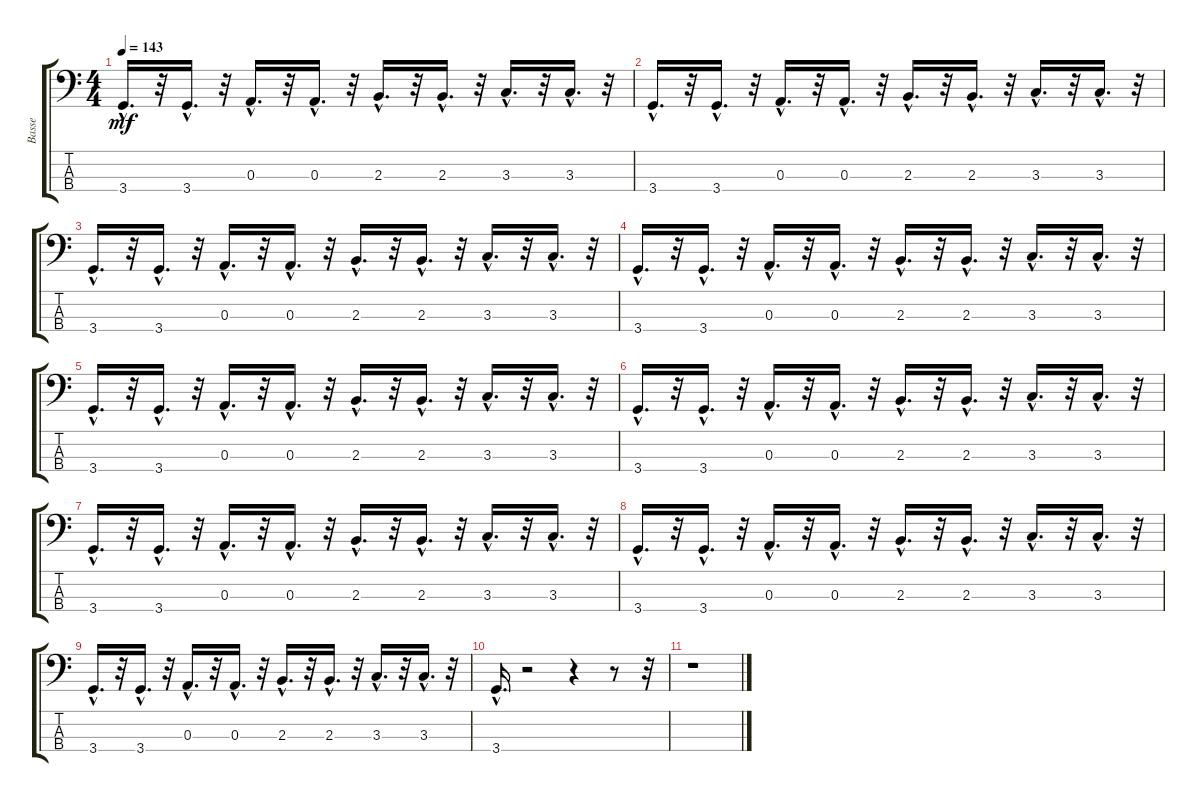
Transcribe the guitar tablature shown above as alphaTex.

\track ("Basse" "Basse") {instrument acousticbass}
\staff {score tabs}
\tuning (G2 D2 A1 E1) {hide}
\ts (4 4)
\tempo 143
\clef f4
\ks c
3.4{hac}.16{d dy mf} r.32 3.4{hac}.16{d} r.32 0.3{hac}.16{d} r.32 0.3{hac}.16{d} r.32 2.3{hac}.16{d} r.32 2.3{hac}.16{d} r.32 3.3{hac}.16{d} r.32 3.3{hac}.16{d} r.32 |
3.4{hac}.16{d} r.32 3.4{hac}.16{d} r.32 0.3{hac}.16{d} r.32 0.3{hac}.16{d} r.32 2.3{hac}.16{d} r.32 2.3{hac}.16{d} r.32 3.3{hac}.16{d} r.32 3.3{hac}.16{d} r.32 |
3.4{hac}.16{d} r.32 3.4{hac}.16{d} r.32 0.3{hac}.16{d} r.32 0.3{hac}.16{d} r.32 2.3{hac}.16{d} r.32 2.3{hac}.16{d} r.32 3.3{hac}.16{d} r.32 3.3{hac}.16{d} r.32 |
3.4{hac}.16{d} r.32 3.4{hac}.16{d} r.32 0.3{hac}.16{d} r.32 0.3{hac}.16{d} r.32 2.3{hac}.16{d} r.32 2.3{hac}.16{d} r.32 3.3{hac}.16{d} r.32 3.3{hac}.16{d} r.32 |
3.4{hac}.16{d} r.32 3.4{hac}.16{d} r.32 0.3{hac}.16{d} r.32 0.3{hac}.16{d} r.32 2.3{hac}.16{d} r.32 2.3{hac}.16{d} r.32 3.3{hac}.16{d} r.32 3.3{hac}.16{d} r.32 |
3.4{hac}.16{d} r.32 3.4{hac}.16{d} r.32 0.3{hac}.16{d} r.32 0.3{hac}.16{d} r.32 2.3{hac}.16{d} r.32 2.3{hac}.16{d} r.32 3.3{hac}.16{d} r.32 3.3{hac}.16{d} r.32 |
3.4{hac}.16{d} r.32 3.4{hac}.16{d} r.32 0.3{hac}.16{d} r.32 0.3{hac}.16{d} r.32 2.3{hac}.16{d} r.32 2.3{hac}.16{d} r.32 3.3{hac}.16{d} r.32 3.3{hac}.16{d} r.32 |
3.4{hac}.16{d} r.32 3.4{hac}.16{d} r.32 0.3{hac}.16{d} r.32 0.3{hac}.16{d} r.32 2.3{hac}.16{d} r.32 2.3{hac}.16{d} r.32 3.3{hac}.16{d} r.32 3.3{hac}.16{d} r.32 |
3.4{hac}.16{d} r.32 3.4{hac}.16{d} r.32 0.3{hac}.16{d} r.32 0.3{hac}.16{d} r.32 2.3{hac}.16{d} r.32 2.3{hac}.16{d} r.32 3.3{hac}.16{d} r.32 3.3{hac}.16{d} r.32 |
3.4{hac}.16{d} r.2 r.4 r.8 r.32 |
r.1
